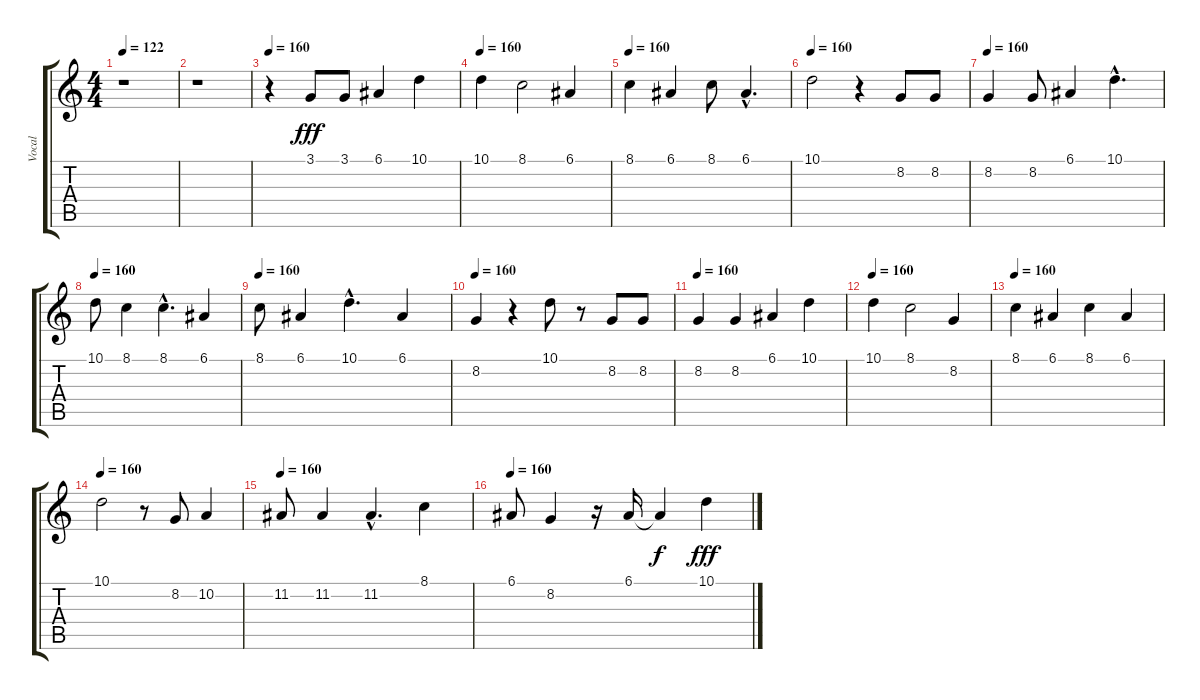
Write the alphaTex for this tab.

\track ("Vocal" "Vocal") {instrument flute}
\staff {score tabs}
\tuning (E4 B3 G3 D3 A2 E2) {hide}
\ts (4 4)
\tempo 122
\clef g2
\ks c
r.1{dy fff} |
r.1 |
\tempo 160
r.4 3.1.8 3.1.8 6.1.4 10.1.4 |
\tempo 160
10.1.4 8.1.2 6.1.4 |
\tempo 160
8.1.4 6.1.4 8.1.8 6.1{hac}.4{d} |
\tempo 160
10.1.2 r.4 8.2.8 8.2.8 |
\tempo 160
8.2.4 8.2.8 6.1.4 10.1{hac}.4{d} |
\tempo 160
10.1.8 8.1.4 8.1{hac}.4{d} 6.1.4 |
\tempo 160
8.1.8 6.1.4 10.1{hac}.4{d} 6.1.4 |
\tempo 160
8.2.4 r.4 10.1.8 r.8 8.2.8 8.2.8 |
\tempo 160
8.2.4 8.2.4 6.1.4 10.1.4 |
\tempo 160
10.1.4 8.1.2 8.2.4 |
\tempo 160
8.1.4 6.1.4 8.1.4 6.1.4 |
\tempo 160
10.1.2 r.8 8.2.8 10.2.4 |
\tempo 160
11.2.8 11.2.4 11.2{hac}.4{d} 8.1.4 |
\tempo 160
6.1.8 8.2.4 r.16 6.1.16 6.1{t}.4{dy f} 10.1.4{dy fff}
